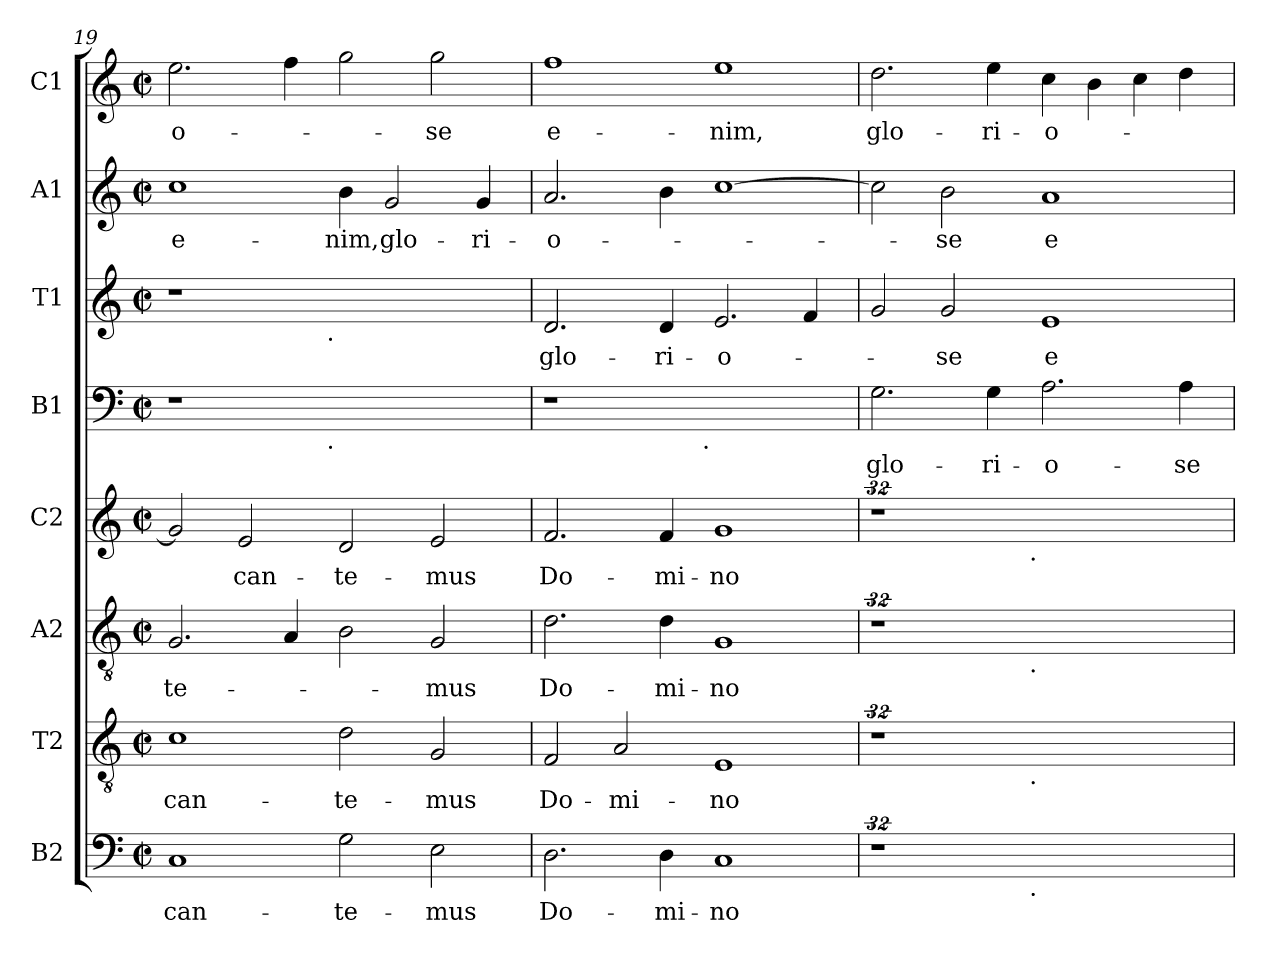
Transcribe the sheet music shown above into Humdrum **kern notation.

**kern	**text	**kern	**text	**kern	**text	**kern	**text	**kern	**text	**kern	**text	**kern	**text	**kern	**text
*part8	*part8	*part7	*part7	*part6	*part6	*part5	*part5	*part4	*part4	*part3	*part3	*part2	*part2	*part1	*part1
*staff8	*staff8	*staff7	*staff7	*staff6	*staff6	*staff5	*staff5	*staff4	*staff4	*staff3	*staff3	*staff2	*staff2	*staff1	*staff1
*I"B2	*	*I"T2	*	*I"A2	*	*I"C2	*	*I"B1	*	*I"T1	*	*I"A1	*	*I"C1	*
*I'B2	*	*I'T2	*	*I'A2	*	*I'C2	*	*I'B1	*	*I'T1	*	*I'A1	*	*I'C1	*
*clefF4	*	*clefGv2	*	*clefGv2	*	*clefG2	*	*clefF4	*	*clefG2	*	*clefG2	*	*clefG2	*
*k[]	*	*k[]	*	*k[]	*	*k[]	*	*k[]	*	*k[]	*	*k[]	*	*k[]	*
*C:	*	*C:	*	*C:	*	*C:	*	*C:	*	*C:	*	*C:	*	*C:	*
*M2/2	*	*M2/2	*	*M2/2	*	*M2/2	*	*M2/2	*	*M2/2	*	*M2/2	*	*M2/2	*
*met(c|)	*	*met(c|)	*	*met(c|)	*	*met(c|)	*	*met(c|)	*	*met(c|)	*	*met(c|)	*	*met(c|)	*
=19	=19	=19	=19	=19	=19	=19	=19	=19	=19	=19	=19	=19	=19	=19	=19
!	!LO:LY:b	!	!LO:LY:b	!	!LO:LY:b	!	!	!	!	!	!	!	!LO:LY:b	!	!LO:LY:b
*	*	*	*	*	*	*	*	*^	*	*^	*	*	*	*	*
1C	can-	1c	can-	2.G/	-te-	2g/]	.	1r	2ryy	.	1r	2ryy	.	1cc	e-	2.ee\	-o-
!	!	!	!	!	!	!	!LO:LY:b	!	!	!	!	!	!	!	!	!	!
.	.	.	.	.	.	2e/	can-	.	4...ryy	.	.	4...ryy	.	.	.	.	.
.	.	.	.	4A/	.	.	.	.	.	.	.	.	.	.	.	4ff\	.
!	!	!	!	!	!	!	!	!	!	!	!	!LO:TX:b:t=.	!	!	!	!	!
!	!	!	!	!	!	!	!	!	!LO:TX:b:t=.	!	!	!	!	!	!	!	!
.	.	.	.	.	.	.	.	.	1ryy	.	.	1ryy	.	.	.	.	.
!	!LO:LY:b	!	!LO:LY:b	!	!	!	!LO:LY:b	!	!	!	!	!	!	!	!LO:LY:b	!	!
2G\	-te-	2d\	-te-	2B\	.	2d/	-te-	1ryy	.	.	1ryy	.	.	4b\	-nim,	2gg\	.
!	!	!	!	!	!	!	!	!	!	!	!	!	!	!	!LO:LY:b	!	!
.	.	.	.	.	.	.	.	.	.	.	.	.	.	2g/	glo-	.	.
!	!LO:LY:b	!	!LO:LY:b	!	!LO:LY:b	!	!LO:LY:b	!	!	!	!	!	!	!	!	!	!LO:LY:b
2E\	-mus	2G/	-mus	2G/	-mus	2e/	-mus	.	.	.	.	.	.	.	.	2gg\	-se
!	!	!	!	!	!	!	!	!	!	!	!	!	!	!	!LO:LY:b	!	!
.	.	.	.	.	.	.	.	.	.	.	.	.	.	4g/	-ri-	.	.
.	.	.	.	.	.	.	.	.	32ryy	.	.	32ryy	.	.	.	.	.
=20	=20	=20	=20	=20	=20	=20	=20	=20	=20	=20	=20	=20	=20	=20	=20	=20	=20
!	!LO:LY:b	!	!LO:LY:b	!	!LO:LY:b	!	!LO:LY:b	!	!	!	!	!	!LO:LY:b	!	!LO:LY:b	!	!LO:LY:b
*	*	*	*	*	*	*	*	*	*	*	*v	*v	*	*	*	*	*
2.D\	Do-	2F/	Do-	2.d\	Do-	2.f/	Do-	1r	2ryy	.	2.d/	glo-	2.a/	-o-	1ff	e-
!	!	!	!LO:LY:b	!	!	!	!	!	!	!	!	!	!	!	!	!
.	.	2A/	-mi-	.	.	.	.	.	4...ryy	.	.	.	.	.	.	.
!	!LO:LY:b	!	!	!	!LO:LY:b	!	!LO:LY:b	!	!	!	!	!LO:LY:b	!	!	!	!
4D\	-mi-	.	.	4d\	-mi-	4f/	-mi-	.	.	.	4d/	-ri-	4b\	.	.	.
!	!	!	!	!	!	!	!	!	!LO:TX:b:t=.	!	!	!	!	!	!	!
.	.	.	.	.	.	.	.	.	1ryy	.	.	.	.	.	.	.
!	!LO:LY:b	!	!LO:LY:b	!	!LO:LY:b	!	!LO:LY:b	!	!	!	!	!LO:LY:b	!	!	!	!LO:LY:b
1C	-no	1E	-no	1G	-no	1g	-no	1ryy	.	.	2.e/	-o-	[>1cc	.	1ee	-nim,
.	.	.	.	.	.	.	.	.	.	.	4f/	.	.	.	.	.
.	.	.	.	.	.	.	.	.	32ryy	.	.	.	.	.	.	.
=21	=21	=21	=21	=21	=21	=21	=21	=21	=21	=21	=21	=21	=21	=21	=21	=21
!	!	!	!	!	!	!	!	!	!	!LO:LY:b	!	!	!	!	!	!LO:LY:b
*	*	*	*	*	*	*	*	*v	*v	*	*	*	*	*	*	*
32%31r	.	32%31r	.	32%31r	.	32%31r	.	2.G\	glo-	2g/	.	2cc\]	.	2.dd\	glo-
!	!	!	!	!	!	!	!	!	!	!	!LO:LY:b	!	!LO:LY:b	!	!
.	.	.	.	.	.	.	.	.	.	2g/	-se	2b\	-se	.	.
!	!	!	!	!	!	!	!	!	!LO:LY:b	!	!	!	!	!	!LO:LY:b
.	.	.	.	.	.	.	.	4G\	-ri-	.	.	.	.	4ee\	-ri-
!	!	!	!	!	!	!LO:TX:b:t=.	!	!	!	!	!	!	!	!	!
!	!	!	!	!LO:TX:b:t=.	!	!	!	!	!	!	!	!	!	!	!
!	!	!LO:TX:b:t=.	!	!	!	!	!	!	!	!	!	!	!	!	!
!LO:TX:b:t=.	!	!	!	!	!	!	!	!	!	!	!	!	!	!	!
1ryy	.	1ryy	.	1ryy	.	1ryy	.	.	.	.	.	.	.	.	.
!	!	!	!	!	!	!	!	!	!LO:LY:b	!	!LO:LY:b	!	!LO:LY:b	!	!LO:LY:b
.	.	.	.	.	.	.	.	2.A\	-o-	1e	e-	1a	e-	4cc\	-o-
.	.	.	.	.	.	.	.	.	.	.	.	.	.	4b\	.
.	.	.	.	.	.	.	.	.	.	.	.	.	.	4cc\	.
!	!	!	!	!	!	!	!	!	!LO:LY:b	!	!	!	!	!	!
.	.	.	.	.	.	.	.	4A\	-se	.	.	.	.	4dd\	.
32ryy	.	32ryy	.	32ryy	.	32ryy	.	.	.	.	.	.	.	.	.
=	=	=	=	=	=	=	=	=	=	=	=	=	=	=	=
*-	*-	*-	*-	*-	*-	*-	*-	*-	*-	*-	*-	*-	*-	*-	*-
